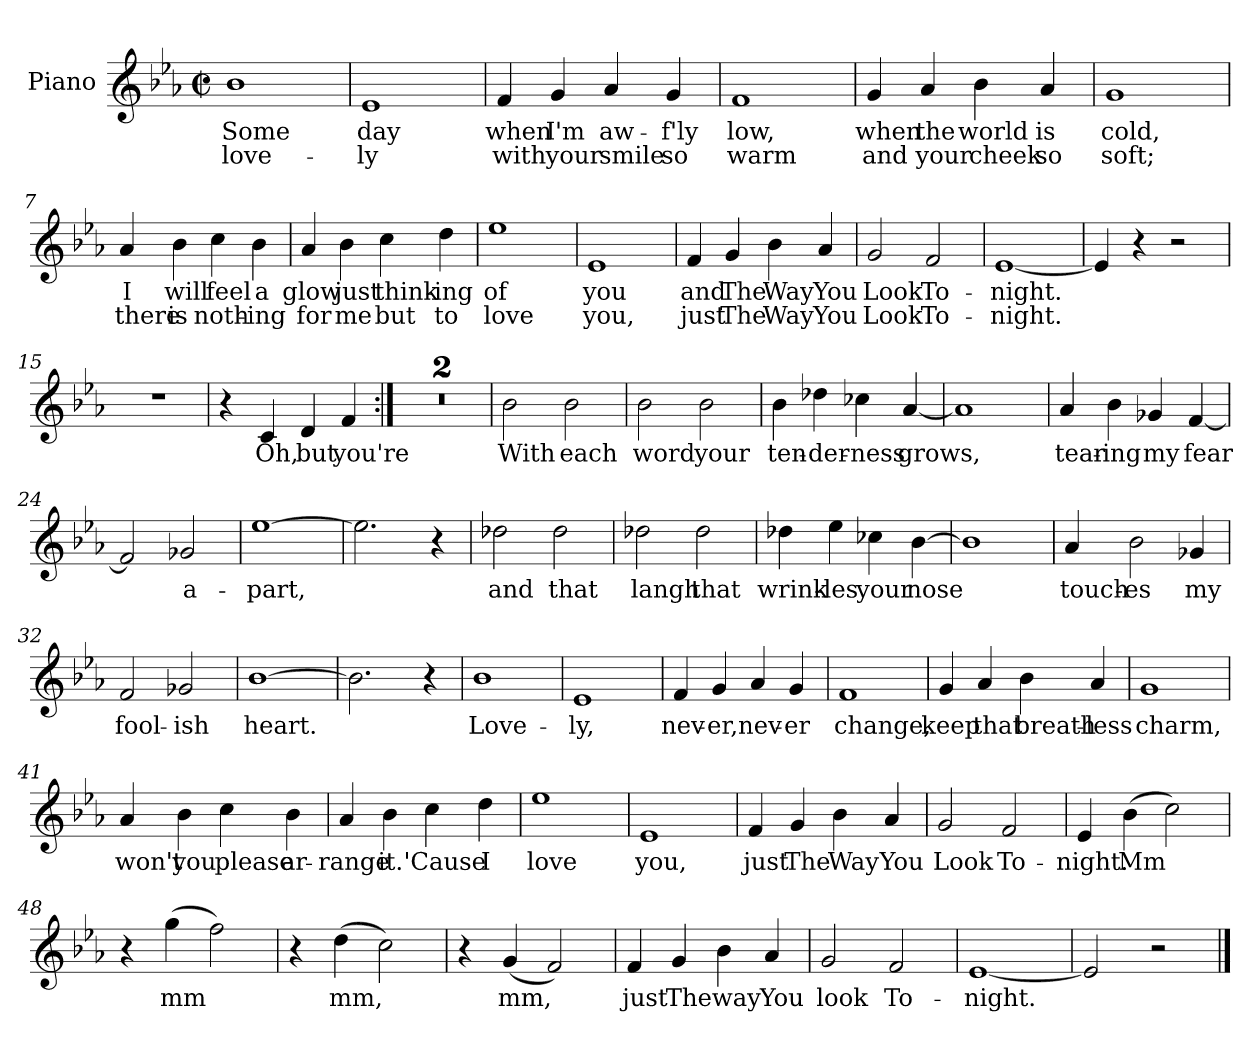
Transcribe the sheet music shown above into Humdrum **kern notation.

**kern	**text	**text
*part1	*part1	*part1
*staff1	*staff1	*staff1
*I"Piano	*	*
*I'Pno	*	*
*clefG2	*	*
*k[b-e-a-]	*	*
*E-:	*	*
*M2/2	*	*
*met(c|)	*	*
=1	=1	=1
1b-	Some	love-
=2	=2	=2
1e-	day	-ly
=3	=3	=3
4f/	when	with
4g/	I'm	your
4a-/	aw-	smile
4g/	-f'ly	so
=4	=4	=4
1f	low,	warm
=5	=5	=5
4g/	when	and
4a-/	the	your
4b-\	world	cheek
4a-/	is	so
=6	=6	=6
1g	cold,	soft;
!!LO:LB:g=z
=7	=7	=7
4a-/	I	there
4b-\	will	is
4cc\	feel	noth-
4b-\	a	-ing
=8	=8	=8
4a-/	glow	for
4b-\	just	me
4cc\	think-	but
4dd\	-ing	to
=9	=9	=9
1ee-	of	love
=10	=10	=10
1e-	you	you,
!!LO:LB:g=z
=11	=11	=11
4f/	and	just
4g/	The	The
4b-\	Way	Way
4a-/	You	You
=12	=12	=12
2g/	Look	Look
2f/	To-	To-
=13	=13	=13
[1e-	-night.	-night.
=14	=14	=14
4e-/]	.	.
4r	.	.
2r	.	.
!!LO:LB:g=z
=15	=15	=15
1r	.	.
=16	=16	=16
4r	.	.
4c/	Oh,	.
4d/	but	.
4f/	you're	.
=17:|!	=17:|!	=17:|!
1r	.	.
=18	=18	=18
1r	.	.
=19	=19	=19
2b-\	With	.
2b-\	each	.
=20	=20	=20
2b-\	word	.
2b-\	your	.
!!LO:LB:g=z
=21	=21	=21
4b-\	ten-	.
4dd-X\	-der-	.
4cc-X\	-ness	.
[4a-/	grows,	.
=22	=22	=22
1a-]	.	.
=23	=23	=23
4a-/	tear-	.
4b-\	-ing	.
4g-X/	my	.
[4f/	fear	.
=24	=24	=24
2f/]	.	.
2g-X/	a-	.
=25	=25	=25
[1ee-	-part,	.
=26	=26	=26
2.ee-\]	.	.
4r	.	.
!!LO:LB:g=z
=27	=27	=27
2dd-X\	and	.
2dd-\	that	.
=28	=28	=28
2dd-X\	langh	.
2dd-\	that	.
=29	=29	=29
4dd-X\	wrink-	.
4ee-\	-les	.
4cc-X\	your	.
[4b-\	nose	.
=30	=30	=30
1b-]	.	.
!!LO:LB:g=z
=31	=31	=31
4a-/	touch-	.
2b-\	-es	.
4g-X/	my	.
=32	=32	=32
2f/	fool-	.
2g-X/	-ish	.
=33	=33	=33
[1b-	heart.	.
=34	=34	=34
2.b-\]	.	.
4r	.	.
!!LO:LB:g=z
=35	=35	=35
1b-	Love-	.
=36	=36	=36
1e-	-ly,	.
=37	=37	=37
4f/	nev-	.
4g/	-er,	.
4a-/	nev-	.
4g/	-er	.
=38	=38	=38
1f	change,	.
=39	=39	=39
4g/	keep	.
4a-/	that	.
4b-\	breath-	.
4a-/	-less	.
=40	=40	=40
1g	charm,	.
!!LO:LB:g=z
=41	=41	=41
4a-/	won't	.
4b-\	you	.
4cc\	please	.
4b-\	ar-	.
=42	=42	=42
4a-/	-range	.
4b-\	it.	.
4cc\	'Cause	.
4dd\	I	.
=43	=43	=43
1ee-	love	.
=44	=44	=44
1e-	you,	.
=45	=45	=45
4f/	just	.
4g/	The	.
4b-\	Way	.
4a-/	You	.
=46	=46	=46
2g/	Look	.
2f/	To-	.
!!LO:LB:g=z
=47	=47	=47
4e-/	-night.	.
(4b-\	Mm	.
2cc\)	.	.
=48	=48	=48
4r	.	.
(4gg\	mm	.
2ff\)	.	.
=49	=49	=49
4r	.	.
(4dd\	mm,	.
2cc\)	.	.
=50	=50	=50
4r	.	.
(4g/	mm,	.
2f/)	.	.
!!LO:LB:g=z
=51	=51	=51
4f/	just	.
4g/	The	.
4b-\	way	.
4a-/	You	.
=52	=52	=52
2g/	look	.
2f/	To-	.
=53	=53	=53
[1e-	-night.	.
=54	=54	=54
2e-/]	.	.
2r	.	.
==	==	==
*-	*-	*-
